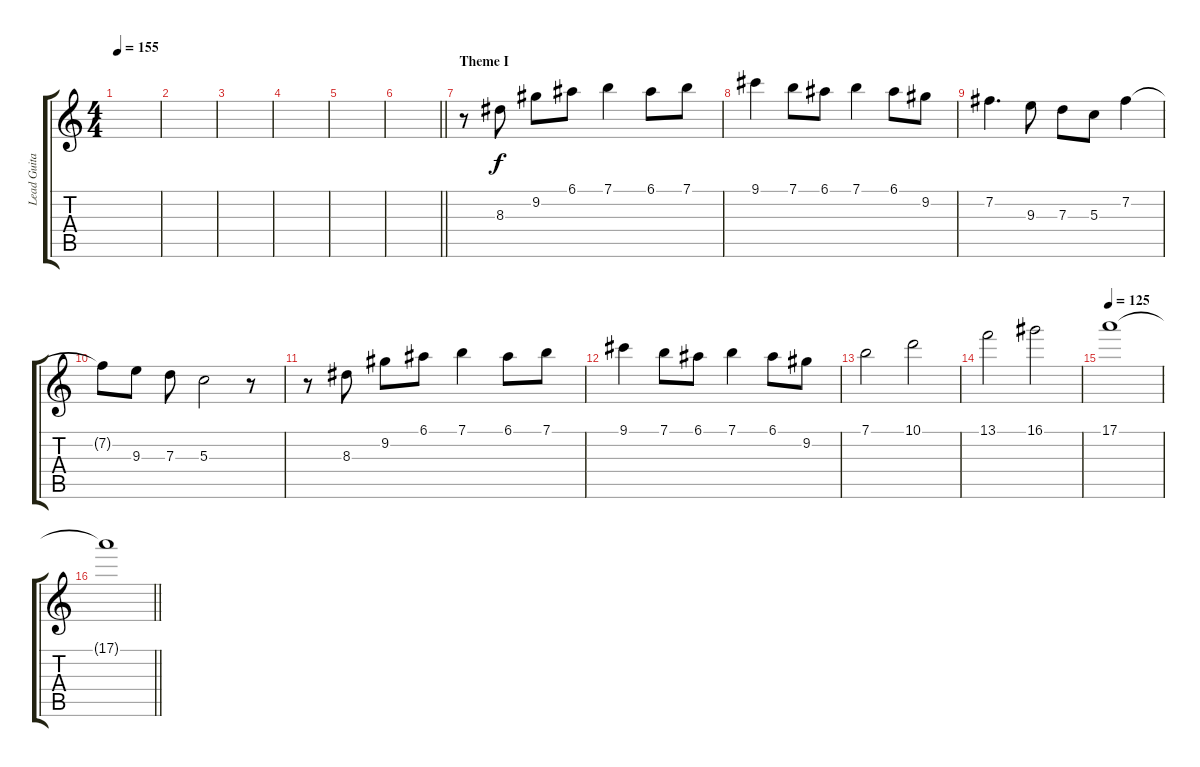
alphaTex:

\track ("Lead Guitar I" "Lead Guita") {instrument overdrivenguitar}
\staff {score tabs}
\tuning (E4 B3 G3 D3 A2 E2) {hide}
\ts (4 4)
\tempo 155
\clef g2
\ks c
|
|
|
|
|
\barLineRight lightlight
|
\section ("" "Theme I")
r.8 8.3.8 9.2.8 6.1.8 7.1.4 6.1.8 7.1.8 |
9.1.4 7.1.8 6.1.8 7.1.4 6.1.8 9.2.8 |
7.2.4{d} 9.3.8 7.3.8 5.3.8 7.2.4 |
7.2{t}.8 9.3.8 7.3.8 5.3.2 r.8 |
r.8 8.3.8 9.2.8 6.1.8 7.1.4 6.1.8 7.1.8 |
9.1.4 7.1.8 6.1.8 7.1.4 6.1.8 9.2.8 |
7.1.2 10.1.2 |
13.1.2 16.1.2 |
\tempo 125
17.1.1 |
\barLineRight lightlight
17.1{t}.1
